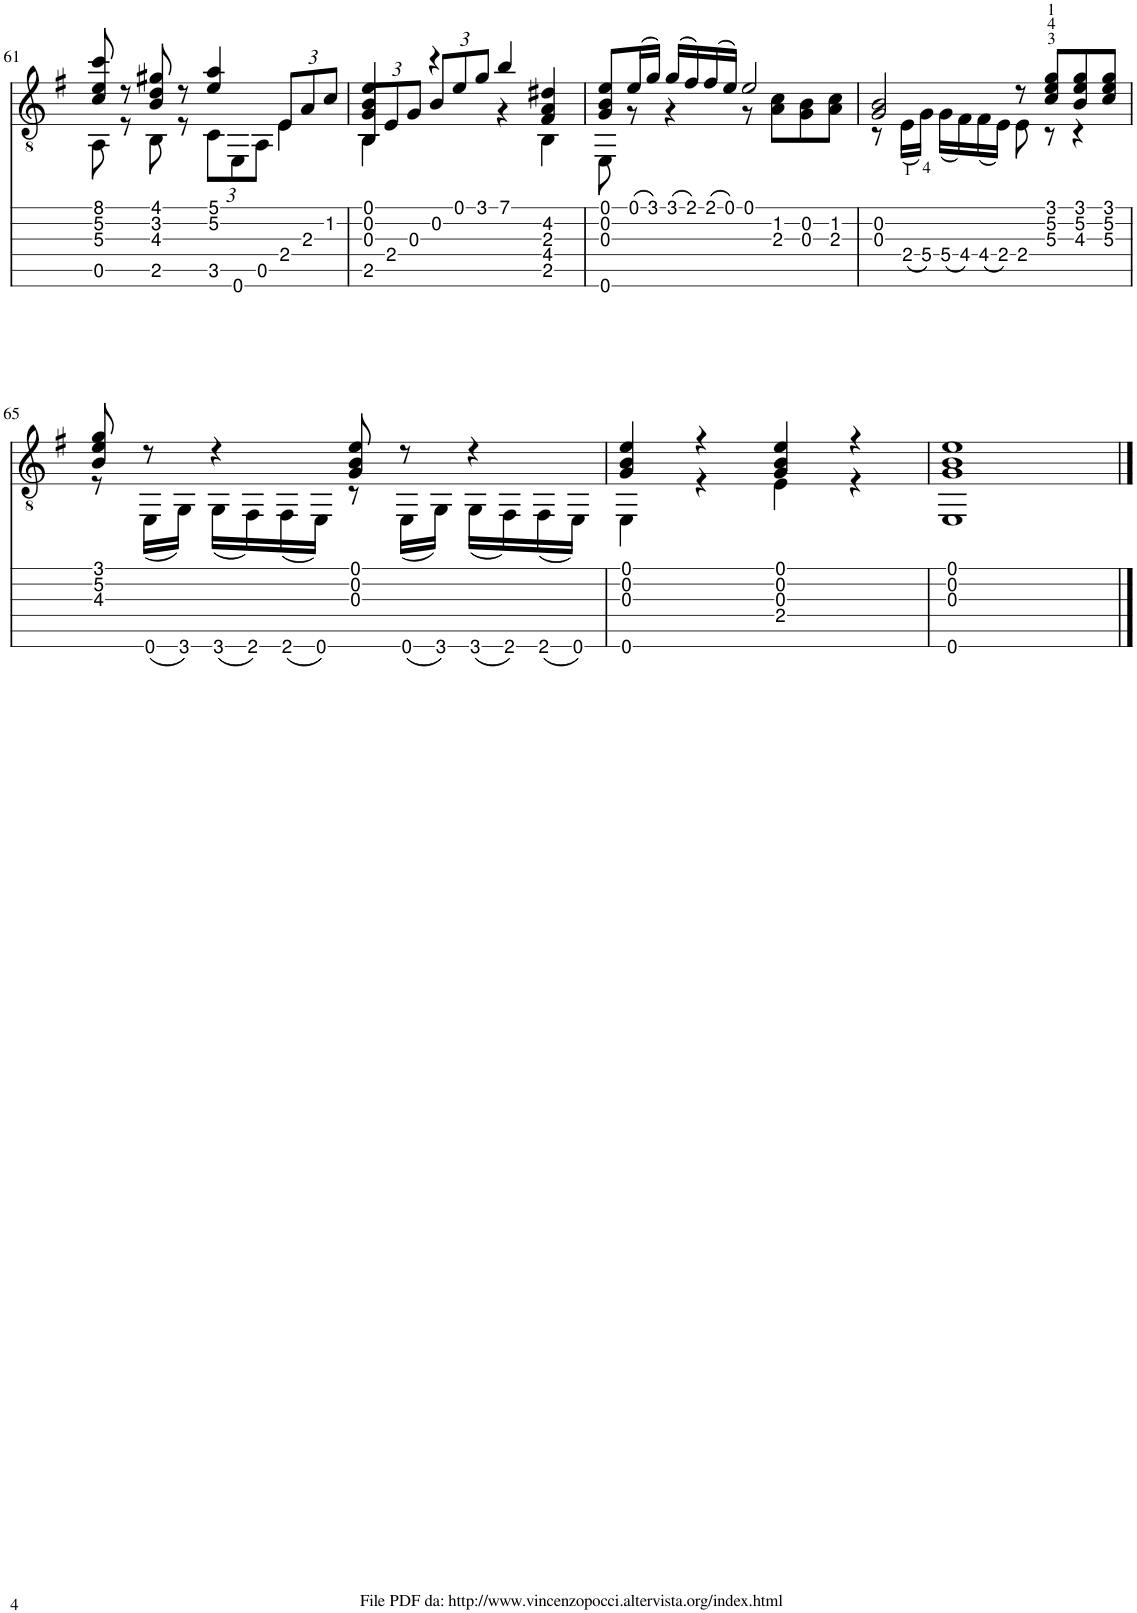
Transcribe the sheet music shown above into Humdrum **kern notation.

**kern	**kern
*part1	*part1
*staff2	*staff1
*I"Guitar	*
*I'Guit.	*
!!LO:PB:g=z
*	*clefGv2
*k[f#]	*k[f#]
*M4/4	*M4/4
=61	=61
*^	*^
8c 8e 8cc	8AA	8c/ 8e/ 8cc/	8AA\
8r	8r	8r	8r
8B 8d 8g#	8BB	8B/ 8d/ 8g#X/	8BB\
8r	8r	8r	8r
*	*Xbrackettup	*	*Xbrackettup
4e 4a	12CL	4e/ 4a/	12C\L
.	12EE	.	12EE\
.	12AAJ	.	12AA\J
12EL	4E	12E/L	4E\
12A	.	12A/	.
12cJ	.	12c/J	.
=62	=62	=62	=62
*	*^	*	*^
4G 4B 4e	4BB	12BBL	4G/ 4B/ 4e/	4BB\	12BB/L
.	.	12E	.	.	12E/
.	.	12GJ	.	.	12G/J
4r	4ryy	12BL	4r	4ryy	12B/L
.	.	12e	.	.	12e/
.	.	12gJ	.	.	12g/J
4b	4r	2ryy	4b/	4r	2ryy
4F# 4A 4d#	4BB	.	4F#/ 4A/ 4d#X/	4BB\	.
*	*v	*v	*	*	*
*	*	*	*v	*v
=63	=63	=63	=63
8G\ 8B\ 8e\L	8EE	8G/ 8B/ 8e/L	8EE\
16eL	8r	(16e/L	8r
16gJJ	.	16g/JJ)	.
16gLL	4r	(16g/LL	4r
16f#J	.	16f#/)	.
16f#L	.	(16f#/	.
16eJJ	.	16e/JJ)	.
2e	8r	2e/	8r
.	8A 8c	.	8A\ 8c\L
.	8G\ 8B\L	.	8G\ 8B\
.	8A\ 8c\J	.	8A\ 8c\J
=64	=64	=64	=64
2G 2B	8r	2G/ 2B/	8r
.	16ELL	.	(16E\LL
.	16GJJ	.	16G\JJ)
.	16GLL	.	(16G\LL
.	16F#J	.	16F#\)
.	16F#L	.	(16F#\
.	16EJJ	.	16E\JJ)
8r	8E	8r	8E\
8c 8e 8g	8r	8c/ 8e/ 8g/L	8r
8B\ 8e\ 8g\L	4r	8B/ 8e/ 8g/	4r
8c\ 8e\ 8g\J	.	8c/ 8e/ 8g/J	.
!!LO:LB:g=z	!!
=65	=65	=65	=65
8B 8e 8g	8r	8B/ 8e/ 8g/	8r
8r	16EELL	8r	(16EE\LL
.	16GGJJ	.	16GG\JJ)
4r	16GGLL	4r	(16GG\LL
.	16FF#J	.	16FF#\)
.	16FF#L	.	(16FF#\
.	16EEJJ	.	16EE\JJ)
8G 8B 8e	8r	8G/ 8B/ 8e/	8r
8r	16EELL	8r	(16EE\LL
.	16GGJJ	.	16GG\JJ)
4r	16GGLL	4r	(16GG\LL
.	16FF#J	.	16FF#\)
.	16FF#L	.	(16FF#\
.	16EEJJ	.	16EE\JJ)
=66	=66	=66	=66
4G 4B 4e	4EE	4G/ 4B/ 4e/	4EE\
4r	4r	4r	4r
4G 4B 4e	4E	4G/ 4B/ 4e/	4E\
4r	4r	4r	4r
*v	*v	*	*
*	*v	*v
=67	=67
1EE 1G 1B 1e	1EE 1G 1B 1e
==	==
*-	*-
